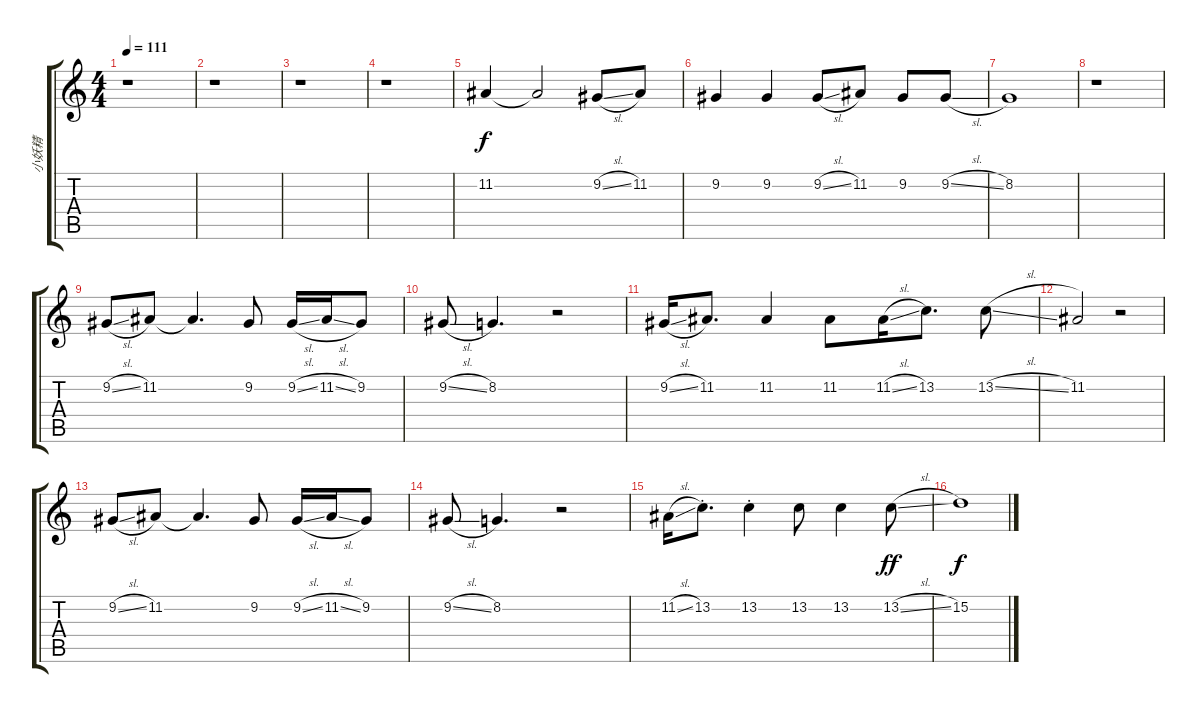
\track ("小妖精" "小妖精") {instrument voiceoohs}
\staff {score tabs}
\tuning (E4 B3 G3 D3 A2 E2) {hide}
\ts (4 4)
\tempo 111
\clef g2
\ks c
r.1{dy f} |
r.1 |
r.1 |
r.1 |
11.2.4 11.2{t}.2 9.2{sl}.8 11.2.8 |
9.2.4 9.2.4 9.2{sl}.8 11.2.8 9.2.8 9.2{sl}.8 |
8.2.1{volume 2} |
r.1 |
9.2{sl}.8{volume 9} 11.2.8 11.2{t}.4{d} 9.2.8 9.2{sl}.16 11.2{sl}.16 9.2.8 |
9.2{sl}.8 8.2.4{d} r.2 |
9.2{sl}.16 11.2.8{d} 11.2.4 11.2.8 11.2{sl}.16 13.2.8{d} 13.2{sl}.8 |
11.2.2 r.2 |
9.2{sl}.8 11.2.8 11.2{t}.4{d} 9.2.8 9.2{sl}.16 11.2{sl}.16 9.2.8 |
9.2{sl}.8 8.2.4{d} r.2 |
11.2{sl}.16 13.2{st}.8{d} 13.2{st}.4 13.2.8 13.2.4 13.2{sl}.8{dy ff} |
15.2.1{dy f}
